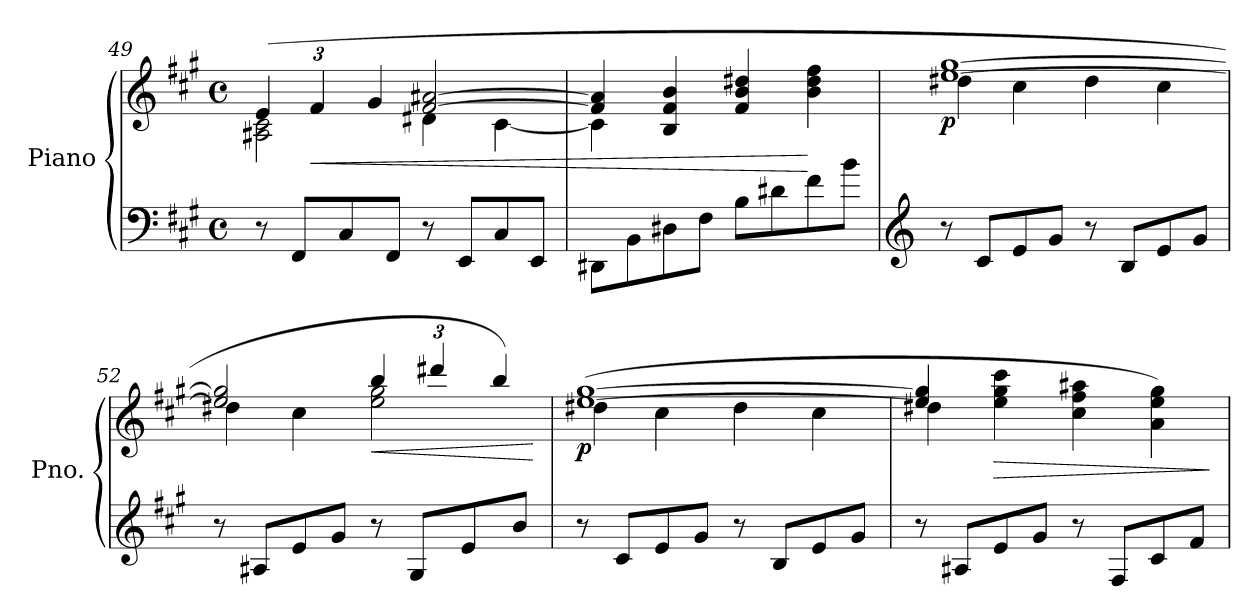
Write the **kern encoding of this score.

**kern	**kern	**dynam
*part1	*part1	*part1
*staff2	*staff1	*staff1/2
*I"Piano	*	*
*I'Pno.	*	*
*clefF4	*clefG2	*
*k[f#c#g#]	*k[f#c#g#]	*
*M4/4	*M4/4	*
*met(c)	*met(c)	*
*	*Xbrackettup	*
=49	=49	=49
*	*^	*
8r	(>6e/	2A#X\ 2c#\	.
8FF#/L	.	.	.
!	!	!	!LO:HP:b
.	6f#/	.	<
8C#/	.	.	.
.	6g#/	.	.
8FF#/J	.	.	.
8r	[2f#/ [2a#X/	4d#X\	.
8EE/L	.	.	.
8C#/	.	[4c#\	.
8EE/J	.	.	.
=50	=50	=50	=50
8DD#X\L	4f#/] 4a#/]	4c#\]	.
8BB\	.	.	.
8D#X\	4B/ 4f#/ 4b/	4ryy	.
8F#\J	.	.	.
8B\L	4f#/ 4b/ 4dd#X/	2ryy	.
8d#X\	.	.	.
8f#\	4b\ 4dd#\ 4ff#\	.	[
8b\J	.	.	.
=51	=51	=51	=51
*clefG2	*	*	*
!	!	!	!LO:DY:b
8r	[1ee [1gg#	4dd#X\	p
8c#/L	.	.	.
8e/	.	4cc#\	.
8g#/J	.	.	.
8r	.	4dd#\	.
8B/L	.	.	.
8e/	.	4cc#\	.
8g#/J	.	.	.
!!LO:PB:g=z	!!
=52	=52	=52	=52
8r	2ee/] 2gg#/]	4dd#X\	.
8A#X/L	.	.	.
8e/	.	4cc#\	.
8g#/J	.	.	.
!	!	!	!LO:HP:b
8r	6bb/	2ee\ 2gg#\	<
8G#/L	.	.	.
.	6ddd#X/	.	.
8e/	.	.	.
.	6bb/)	.	.
8b/J	.	.	.
*	*v	*v	*
.	.	[
=53	=53	=53
*	*^	*
!	!	!	!LO:DY:b
8r	(>[1ee [1gg#	4dd#X\	p
8c#/L	.	.	.
8e/	.	4cc#\	.
8g#/J	.	.	.
8r	.	4dd#\	.
8B/L	.	.	.
8e/	.	4cc#\	.
8g#/J	.	.	.
=54	=54	=54	=54
8r	4ee/] 4gg#/]	4dd#X\	.
8A#X/L	.	.	.
!	!	!	!LO:HP:b
8e/	4ee\ 4gg#\ 4ccc#\	4ryy	>
8g#/J	.	.	.
8r	4cc#\ 4ff#\ 4aa#X\	4ryy	.
8F#/L	.	.	.
8c#/	4a\ 4ee\ 4gg#\)	4ryy	.
8f#/J	.	.	.
*	*v	*v	*
.	.	]
=	=	=
*-	*-	*-
